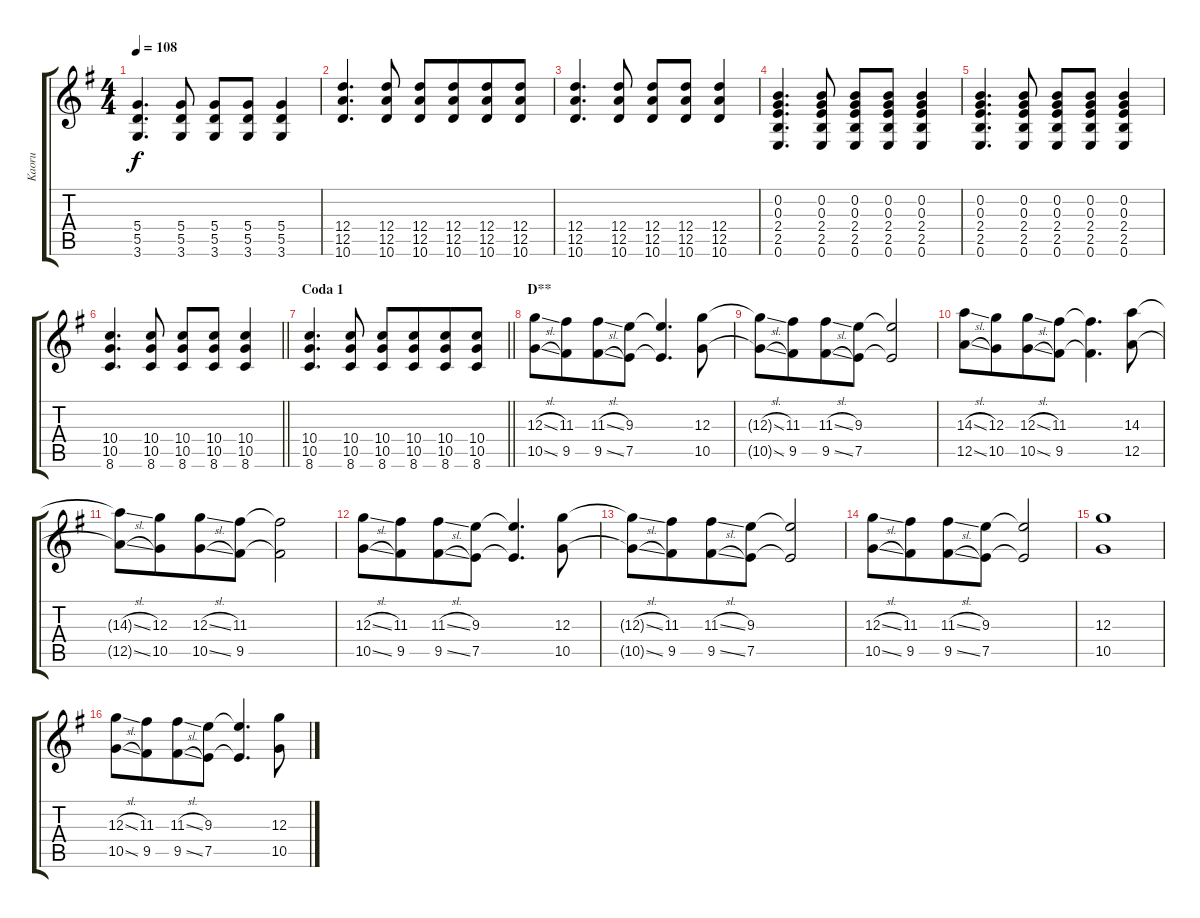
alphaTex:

\track ("Kaoru" "Kaoru") {instrument overdrivenguitar}
\staff {score tabs}
\tuning (E4 B3 G3 D3 A2 E2) {hide}
\ts (4 4)
\tempo 108
\clef g2
\ks eminor
(5.4 5.5 3.6).4{d dy f} (5.4 5.5 3.6).8 (5.4 5.5 3.6).8 (5.4 5.5 3.6).8 (5.4 5.5 3.6).4 |
(12.4 12.5 10.6).4{d} (12.4 12.5 10.6).8 (12.4 12.5 10.6).8 (12.4 12.5 10.6).8{beam merge} (12.4 12.5 10.6).8 (12.4 12.5 10.6).8 |
(12.4 12.5 10.6).4{d} (12.4 12.5 10.6).8 (12.4 12.5 10.6).8 (12.4 12.5 10.6).8 (12.4 12.5 10.6).4 |
(0.2 0.3 2.4 2.5 0.6).4{d} (0.2 0.3 2.4 2.5 0.6).8 (0.2 0.3 2.4 2.5 0.6).8 (0.2 0.3 2.4 2.5 0.6).8 (0.2 0.3 2.4 2.5 0.6).4 |
(0.2 0.3 2.4 2.5 0.6).4{d} (0.2 0.3 2.4 2.5 0.6).8 (0.2 0.3 2.4 2.5 0.6).8 (0.2 0.3 2.4 2.5 0.6).8 (0.2 0.3 2.4 2.5 0.6).4 |
\barLineRight lightlight
(10.4 10.5 8.6).4{d} (10.4 10.5 8.6).8 (10.4 10.5 8.6).8 (10.4 10.5 8.6).8 (10.4 10.5 8.6).4 |
\section ("" "Coda 1")
\barLineRight lightlight
(10.4 10.5 8.6).4{d} (10.4 10.5 8.6).8 (10.4 10.5 8.6).8 (10.4 10.5 8.6).8{beam merge} (10.4 10.5 8.6).8 (10.4 10.5 8.6).8 |
\section ("" "D**")
(12.3{sl} 10.5{sl}).8 (11.3 9.5).8{beam merge} (11.3{sl} 9.5{sl}).8 (9.3 7.5).8 (9.3{t} 7.5{t}).4{d} (12.3 10.5).8 |
(12.3{sl t} 10.5{sl t}).8 (11.3 9.5).8{beam merge} (11.3{sl} 9.5{sl}).8 (9.3 7.5).8 (9.3{t} 7.5{t}).2 |
(14.3{sl} 12.5{sl}).8 (12.3 10.5).8{beam merge} (12.3{sl} 10.5{sl}).8 (11.3 9.5).8 (11.3{t} 9.5{t}).4{d} (14.3 12.5).8 |
(14.3{sl t} 12.5{sl t}).8 (12.3 10.5).8{beam merge} (12.3{sl} 10.5{sl}).8 (11.3 9.5).8 (11.3{t} 9.5{t}).2 |
(12.3{sl} 10.5{sl}).8 (11.3 9.5).8{beam merge} (11.3{sl} 9.5{sl}).8 (9.3 7.5).8 (9.3{t} 7.5{t}).4{d} (12.3 10.5).8 |
(12.3{sl t} 10.5{sl t}).8 (11.3 9.5).8{beam merge} (11.3{sl} 9.5{sl}).8 (9.3 7.5).8 (9.3{t} 7.5{t}).2 |
(12.3{sl} 10.5{sl}).8 (11.3 9.5).8{beam merge} (11.3{sl} 9.5{sl}).8 (9.3 7.5).8 (9.3{t} 7.5{t}).2 |
(12.3 10.5).1 |
(12.3{sl} 10.5{sl}).8 (11.3 9.5).8{beam merge} (11.3{sl} 9.5{sl}).8 (9.3 7.5).8 (9.3{t} 7.5{t}).4{d} (12.3 10.5).8
